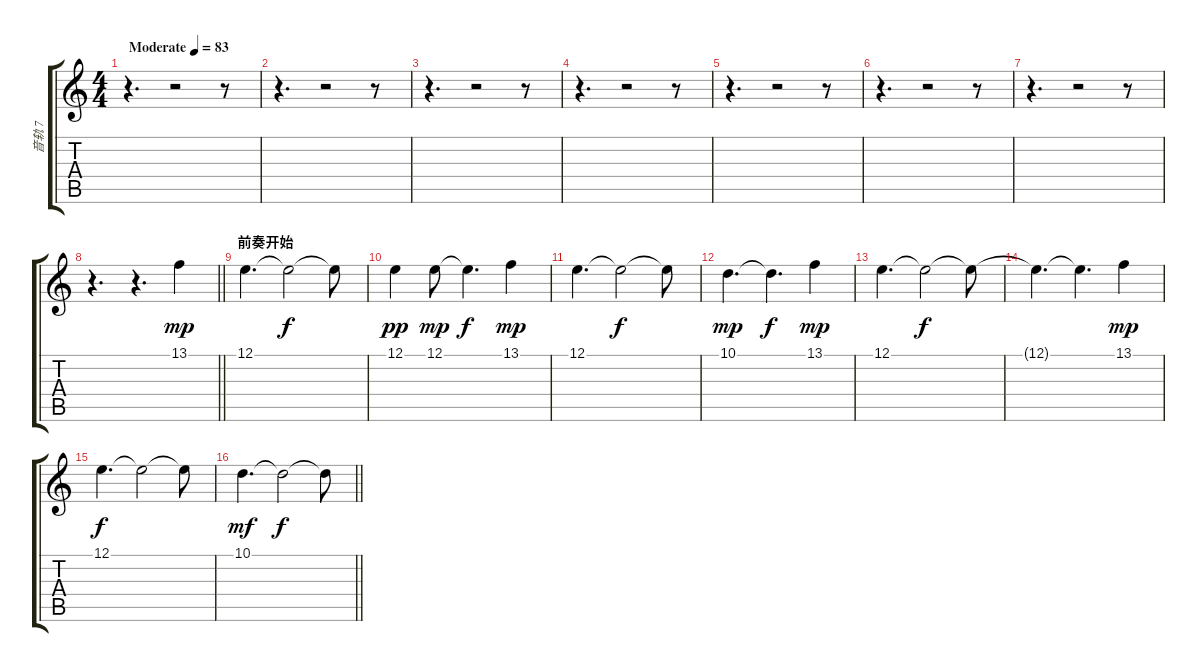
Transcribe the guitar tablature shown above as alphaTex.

\track ("音轨 7" "音轨 7") {instrument churchorgan}
\staff {score tabs}
\tuning (E4 B3 G3 D3 A2 E2) {hide}
\ts (4 4)
\tempo (83 "Moderate")
\clef g2
\ks c
r.4{d dy mp instrument churchorgan} r.2 r.8 |
r.4{d} r.2 r.8 |
r.4{d} r.2 r.8 |
r.4{d} r.2 r.8 |
r.4{d} r.2 r.8 |
r.4{d} r.2 r.8 |
r.4{d} r.2 r.8 |
\barLineRight lightlight
r.4{d} r.4{d} 13.1.4 |
\section ("" "前奏开始")
12.1.4{d} 12.1{t}.2{dy f} 12.1{t}.8 |
12.1.4{dy pp} 12.1.8{dy mp} 12.1{t}.4{d dy f} 13.1.4{dy mp} |
12.1.4{d} 12.1{t}.2{dy f} 12.1{t}.8 |
10.1.4{d dy mp} 10.1{t}.4{d dy f} 13.1.4{dy mp} |
12.1.4{d} 12.1{t}.2{dy f} 12.1{t}.8 |
12.1{t}.4{d} 12.1{t}.4{d} 13.1.4{dy mp} |
12.1.4{d dy f} 12.1{t}.2 12.1{t}.8 |
\barLineRight lightlight
10.1.4{d dy mf} 10.1{t}.2{dy f} 10.1{t}.8
